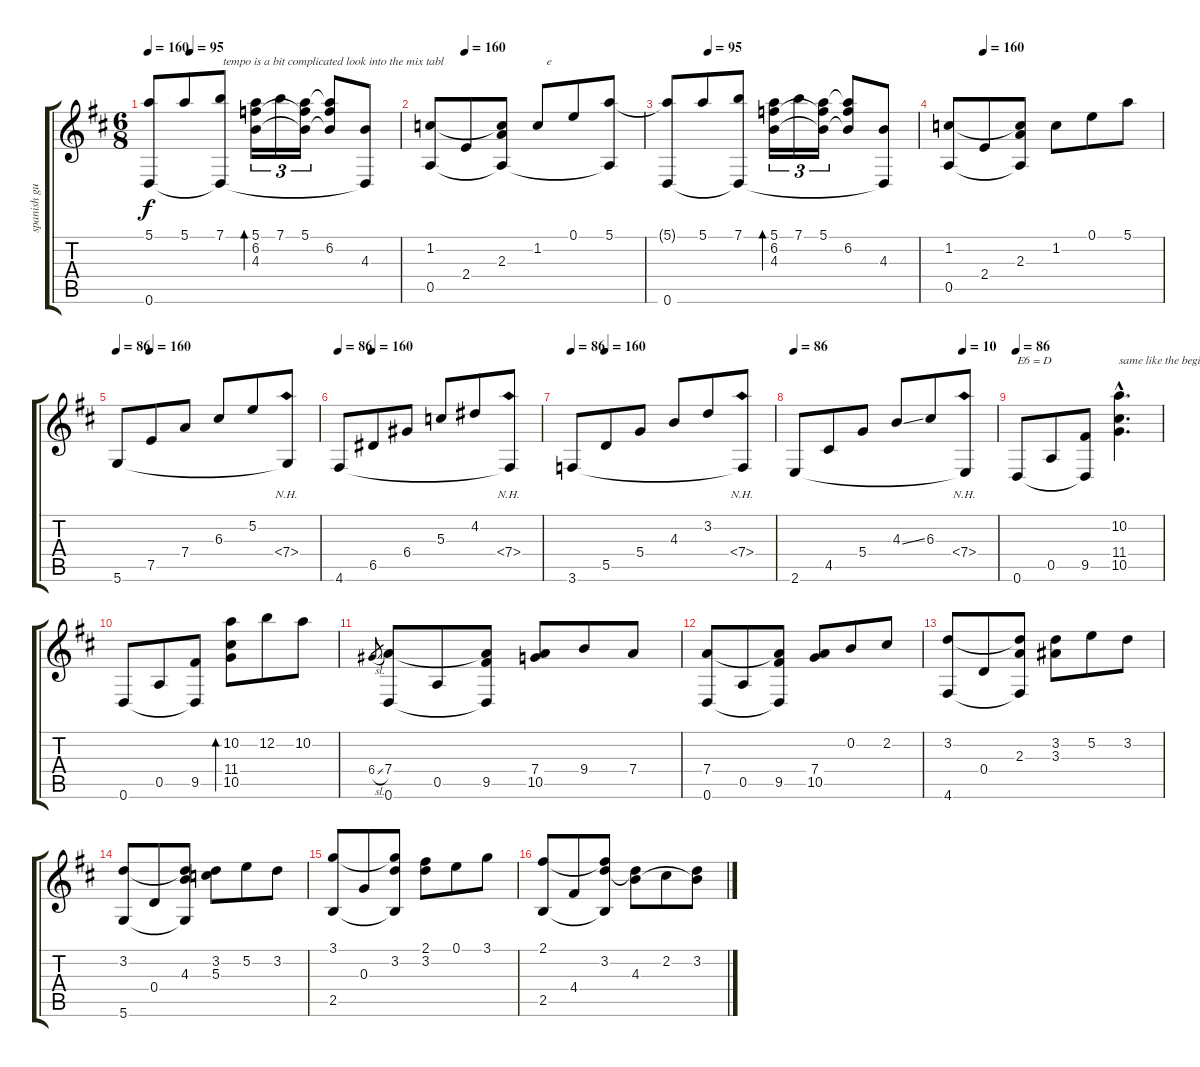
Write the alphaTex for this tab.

\track ("spanish guitar" "spanish gu") {instrument acousticguitarnylon}
\staff {score tabs}
\tuning (E4 B3 G3 D3 A2 D2) {hide}
\ts (6 8)
\tempo 160
\tempo (95 0.16666666666666666)
\clef g2
\ks d
(5.1{t} 0.6).8{dy f} 5.1.8 (7.1 0.6{t}).8{txt " tempo is a bit complicated look into the mix tabl"} (5.1 6.2 4.3).16{tu (3 2) bd 480} 7.1.16{tu (3 2)} (5.1 6.2{t} 4.3{t}).16{tu (3 2)} (5.1{t} 6.2 4.3{t}).8 (4.3 0.6{t}).8 |
\tempo (160 0.16666666666666666)
(1.2 0.5).8 2.4.8 (1.2{t} 2.3 0.5{t}).8 1.2.8{txt "   e"} 0.1.8 (5.1 0.5{t}).8 |
\tempo (95 0.16666666666666666)
(5.1{t} 0.6).8 5.1.8 (7.1 0.6{t}).8 (5.1 6.2 4.3).16{tu (3 2) bd 480} 7.1.16{tu (3 2)} (5.1 6.2{t} 4.3{t}).16{tu (3 2)} (5.1{t} 6.2 4.3{t}).8 (4.3 0.6{t}).8 |
\tempo (160 0.16666666666666666)
(1.2 0.5).8 2.4.8 (1.2{t} 2.3 0.5{t}).8 1.2.8 0.1.8 5.1.8 |
\tempo 86
\tempo (160 0.16666666666666666)
5.6.8 7.5.8 7.4.8 6.3.8 5.2.8 (7.4{nh} 5.6{t}).8 |
\tempo 86
\tempo (160 0.16666666666666666)
4.6.8 6.5.8 6.4.8 5.3.8 4.2.8 (7.4{nh} 4.6{t}).8 |
\tempo 86
\tempo (160 0.16666666666666666)
3.6.8 5.5.8 5.4.8 4.3.8 3.2.8 (7.4{nh} 3.6{t}).8 |
\tempo 86
\tempo (10 0.8333333333333334)
2.6.8 4.5.8 5.4.8 4.3{ss}.8 6.3.8 (7.4{nh} 2.6{t}).8 |
\tempo 86
0.6.8{txt "E6 = D"} 0.5.8 (9.5 0.6{t}).8 (10.2{hac} 11.4{hac} 10.5{hac}).4{d txt "same like the beginning"} |
0.6.8 0.5.8 (9.5 0.6{t}).8 (10.2 11.4 10.5).8{bd 480} 12.2.8 10.2.8 |
6.4{sl}.8{gr} (7.4 0.6).8 0.5.8 (7.4{t} 9.5 0.6{t}).8 (7.4 10.5).8 9.4.8 7.4.8 |
(7.4 0.6).8 0.5.8 (7.4{t} 9.5 0.6{t}).8 (7.4 10.5).8 0.2.8 2.2.8 |
(3.2 4.6).8 0.4.8 (3.2{t} 2.3 4.6{t}).8 (3.2 3.3).8 5.2.8 3.2.8 |
(3.2 5.6).8 0.4.8 (3.2{t} 4.3 5.6{t}).8 (3.2 5.3).8 5.2.8 3.2.8 |
(3.1 2.5).8 0.3.8 (3.1{t} 3.2 2.5{t}).8 (2.1 3.2).8 0.1.8 3.1.8 |
(2.1 2.5).8 4.4.8 (2.1{t} 3.2 2.5{t}).8 (3.2{t} 4.3).8 2.2.8 (3.2 4.3{t}).8
